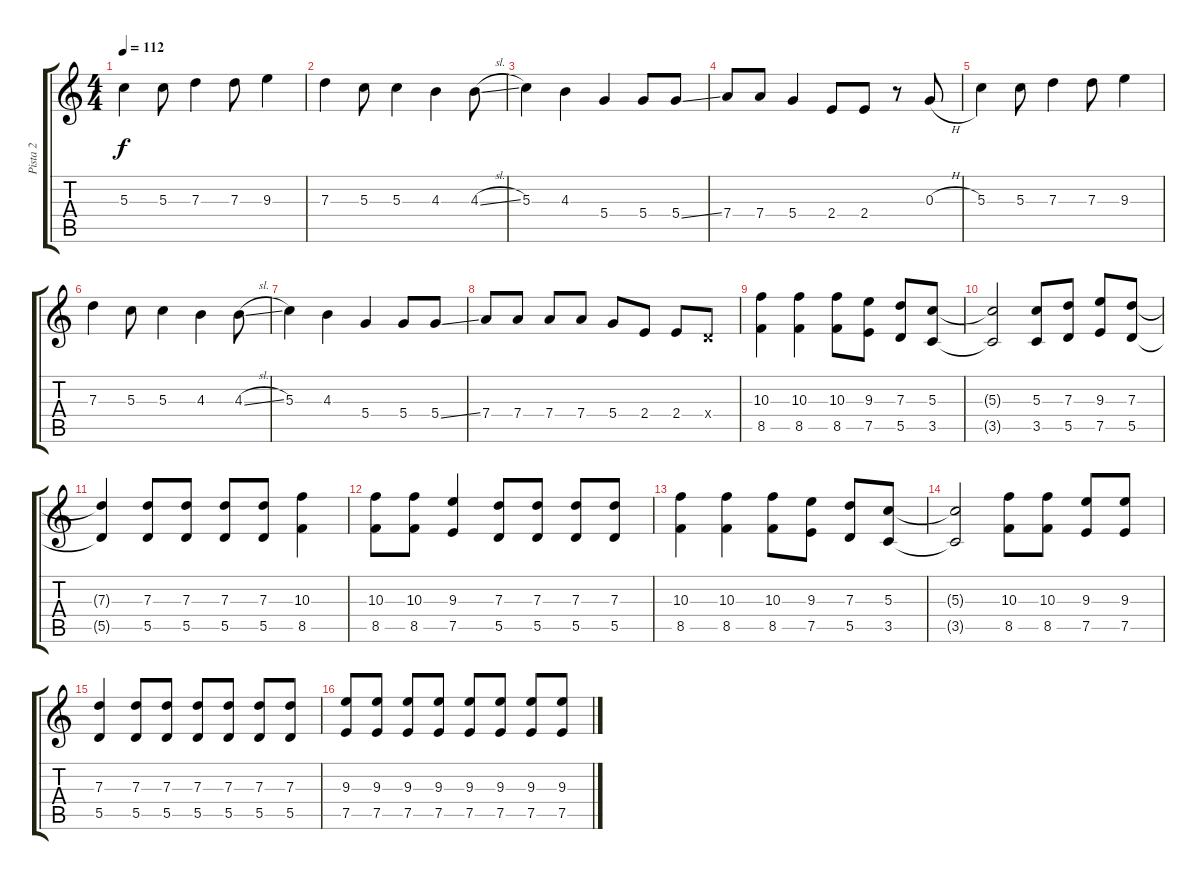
\track ("Pista 2" "Pista 2") {instrument distortionguitar}
\staff {score tabs}
\tuning (E4 B3 G3 D3 A2 E2) {hide}
\ts (4 4)
\tempo 112
\clef g2
\ks c
5.3.4{dy f} 5.3.8 7.3.4 7.3.8 9.3.4 |
7.3.4 5.3.8 5.3.4 4.3.4 4.3{sl}.8 |
5.3.4 4.3.4 5.4.4 5.4.8 5.4{ss}.8 |
7.4.8 7.4.8 5.4.4 2.4.8 2.4.8 r.8 0.3{h}.8 |
5.3.4 5.3.8 7.3.4 7.3.8 9.3.4 |
7.3.4 5.3.8 5.3.4 4.3.4 4.3{sl}.8 |
5.3.4 4.3.4 5.4.4 5.4.8 5.4{ss}.8 |
7.4.8 7.4.8 7.4.8 7.4.8 5.4.8 2.4.8 2.4.8 0.4{x}.8 |
(10.3 8.5).4 (10.3 8.5).4 (10.3 8.5).8 (9.3 7.5).8 (7.3 5.5).8 (5.3 3.5).8 |
(5.3{t} 3.5{t}).2 (5.3 3.5).8 (7.3 5.5).8 (9.3 7.5).8 (7.3 5.5).8 |
(7.3{t} 5.5{t}).4 (7.3 5.5).8 (7.3 5.5).8 (7.3 5.5).8 (7.3 5.5).8 (10.3 8.5).4 |
(10.3 8.5).8 (10.3 8.5).8 (9.3 7.5).4 (7.3 5.5).8 (7.3 5.5).8 (7.3 5.5).8 (7.3 5.5).8 |
(10.3 8.5).4 (10.3 8.5).4 (10.3 8.5).8 (9.3 7.5).8 (7.3 5.5).8 (5.3 3.5).8 |
(5.3{t} 3.5{t}).2 (10.3 8.5).8 (10.3 8.5).8 (9.3 7.5).8 (9.3 7.5).8 |
(7.3 5.5).4 (7.3 5.5).8 (7.3 5.5).8 (7.3 5.5).8 (7.3 5.5).8 (7.3 5.5).8 (7.3 5.5).8 |
(9.3 7.5).8 (9.3 7.5).8 (9.3 7.5).8 (9.3 7.5).8 (9.3 7.5).8 (9.3 7.5).8 (9.3 7.5).8 (9.3 7.5).8
